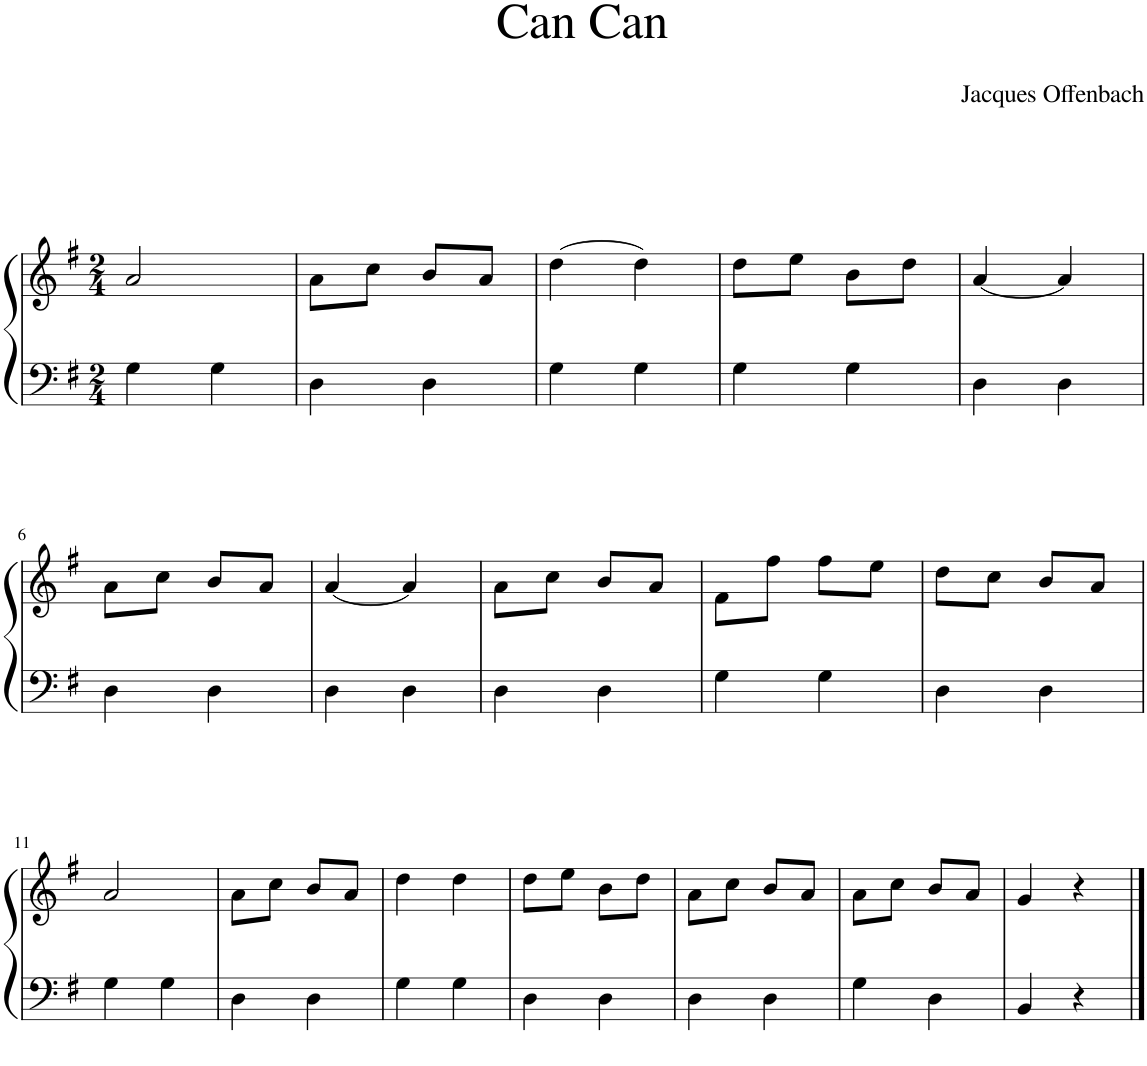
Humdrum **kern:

**kern	**kern
*part1	*part1
*staff2	*staff1
*I"Piano	*
*I'Pno.	*
*clefF4	*clefG2
*k[f#]	*k[f#]
*M2/4	*M2/4
=1	=1
4G\	2a/
4G\	.
=2	=2
4D\	8a\L
.	8cc\J
4D\	8b/L
.	8a/J
=3	=3
4G\	[4dd\
4G\	4dd\]
=4	=4
4G\	8dd\L
.	8ee\J
4G\	8b\L
.	8dd\J
=5	=5
4D\	[4a/
4D\	4a/]
!!LO:LB:g=z
=6	=6
4D\	8a\L
.	8cc\J
4D\	8b/L
.	8a/J
=7	=7
4D\	[4a/
4D\	4a/]
=8	=8
4D\	8a\L
.	8cc\J
4D\	8b/L
.	8a/J
=9	=9
4G\	8f#\L
.	8ff#\J
4G\	8ff#\L
.	8ee\J
=10	=10
4D\	8dd\L
.	8cc\J
4D\	8b/L
.	8a/J
!!LO:LB:g=z
=11	=11
4G\	2a/
4G\	.
=12	=12
4D\	8a\L
.	8cc\J
4D\	8b/L
.	8a/J
=13	=13
4G\	4dd\
4G\	4dd\
=14	=14
4D\	8dd\L
.	8ee\J
4D\	8b\L
.	8dd\J
=15	=15
4D\	8a\L
.	8cc\J
4D\	8b/L
.	8a/J
=16	=16
4G\	8a\L
.	8cc\J
4D\	8b/L
.	8a/J
=17	=17
4BB/	4g/
4r	4r
==	==
*-	*-
